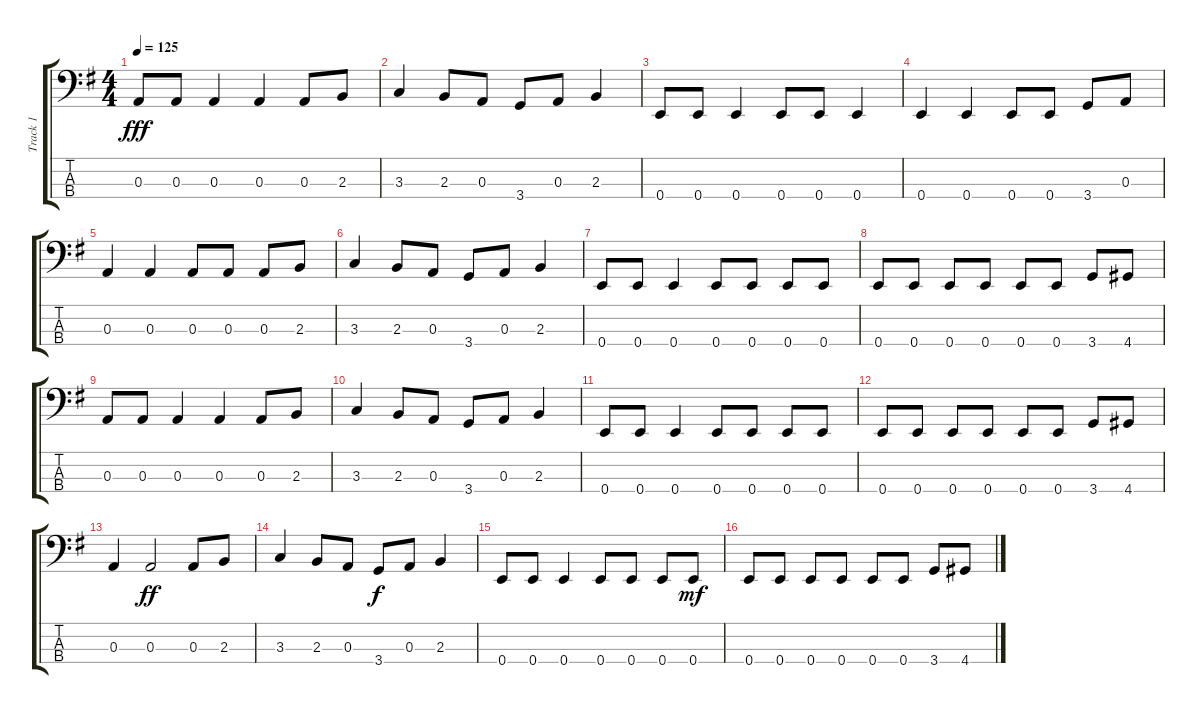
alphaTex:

\track ("Track 1" "Track 1") {instrument electricbassfinger}
\staff {score tabs}
\tuning (G2 D2 A1 E1) {hide}
\ts (4 4)
\tempo 125
\clef f4
\ks eminor
0.3.8{dy fff} 0.3.8 0.3.4 0.3.4 0.3.8 2.3.8 |
3.3.4 2.3.8 0.3.8 3.4.8 0.3.8 2.3.4 |
0.4.8 0.4.8 0.4.4 0.4.8 0.4.8 0.4.4 |
0.4.4 0.4.4 0.4.8 0.4.8 3.4.8 0.3.8 |
0.3.4 0.3.4 0.3.8 0.3.8 0.3.8 2.3.8 |
3.3.4 2.3.8 0.3.8 3.4.8 0.3.8 2.3.4 |
0.4.8 0.4.8 0.4.4 0.4.8 0.4.8 0.4.8 0.4.8 |
0.4.8 0.4.8 0.4.8 0.4.8 0.4.8 0.4.8 3.4.8 4.4.8 |
0.3.8 0.3.8 0.3.4 0.3.4 0.3.8 2.3.8 |
3.3.4 2.3.8 0.3.8 3.4.8 0.3.8 2.3.4 |
0.4.8 0.4.8 0.4.4 0.4.8 0.4.8 0.4.8 0.4.8 |
0.4.8 0.4.8 0.4.8 0.4.8 0.4.8 0.4.8 3.4.8 4.4.8 |
0.3.4 0.3.2{dy ff} 0.3.8 2.3.8 |
3.3.4 2.3.8 0.3.8 3.4.8{dy f} 0.3.8 2.3.4 |
0.4.8 0.4.8 0.4.4 0.4.8 0.4.8 0.4.8 0.4.8{dy mf} |
0.4.8 0.4.8 0.4.8 0.4.8 0.4.8 0.4.8 3.4.8 4.4.8
